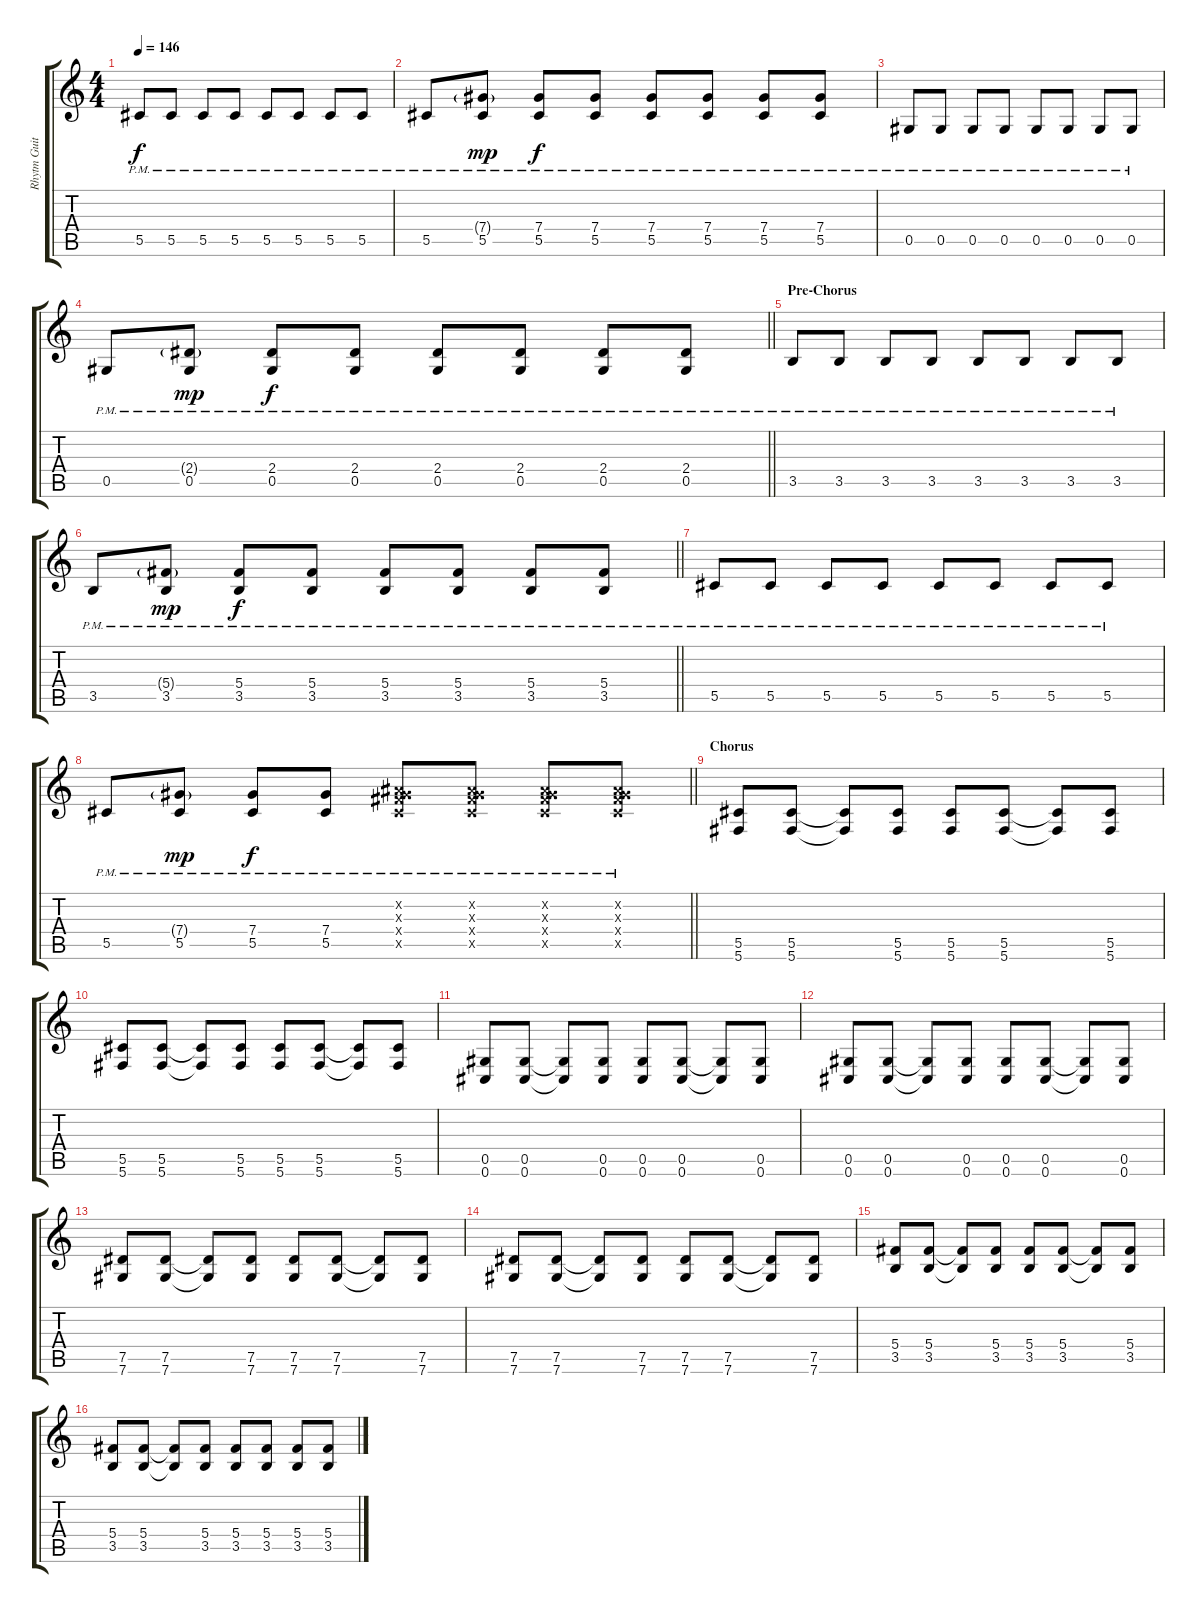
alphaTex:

\track ("Rhytm Guitar [L]" "Rhytm Guit") {instrument distortionguitar}
\staff {score tabs}
\tuning (Eb4 Bb3 Gb3 Db3 Ab2 Db2) {hide}
\ts (4 4)
\tempo 146
\clef g2
\ks c
5.5{pm}.8{dy f} 5.5{pm}.8 5.5{pm}.8 5.5{pm}.8 5.5{pm}.8 5.5{pm}.8 5.5{pm}.8 5.5{pm}.8 |
5.5{pm}.8 (7.4{g pm} 5.5{pm}).8{dy mp} (7.4{pm} 5.5{pm}).8{dy f} (7.4{pm} 5.5{pm}).8 (7.4{pm} 5.5{pm}).8 (7.4{pm} 5.5{pm}).8 (7.4{pm} 5.5{pm}).8 (7.4{pm} 5.5{pm}).8 |
0.5{pm}.8 0.5{pm}.8 0.5{pm}.8 0.5{pm}.8 0.5{pm}.8 0.5{pm}.8 0.5{pm}.8 0.5{pm}.8 |
\barLineRight lightlight
0.5{pm}.8 (2.4{g pm} 0.5{pm}).8{dy mp} (2.4{pm} 0.5{pm}).8{dy f} (2.4{pm} 0.5{pm}).8 (2.4{pm} 0.5{pm}).8 (2.4{pm} 0.5{pm}).8 (2.4{pm} 0.5{pm}).8 (2.4{pm} 0.5{pm}).8 |
\section ("" "Pre-Chorus")
3.5{pm}.8 3.5{pm}.8 3.5{pm}.8 3.5{pm}.8 3.5{pm}.8 3.5{pm}.8 3.5{pm}.8 3.5{pm}.8 |
\barLineRight lightlight
3.5{pm}.8 (5.4{g pm} 3.5{pm}).8{dy mp} (5.4{pm} 3.5{pm}).8{dy f} (5.4{pm} 3.5{pm}).8 (5.4{pm} 3.5{pm}).8 (5.4{pm} 3.5{pm}).8 (5.4{pm} 3.5{pm}).8 (5.4{pm} 3.5{pm}).8 |
5.5{pm}.8 5.5{pm}.8 5.5{pm}.8 5.5{pm}.8 5.5{pm}.8 5.5{pm}.8 5.5{pm}.8 5.5{pm}.8 |
\barLineRight lightlight
5.5{pm}.8 (7.4{g pm} 5.5{pm}).8{dy mp} (7.4{pm} 5.5{pm}).8{dy f} (7.4{pm} 5.5{pm}).8 (0.2{x} 0.3{x} 7.4{pm x} 5.5{pm x}).8 (0.2{x} 0.3{x} 7.4{pm x} 5.5{pm x}).8 (0.2{x} 0.3{x} 7.4{pm x} 5.5{pm x}).8 (0.2{x} 0.3{x} 7.4{pm x} 5.5{pm x}).8 |
\section ("" "Chorus")
(5.5 5.6).8 (5.5 5.6).8 (5.5{t} 5.6{t}).8 (5.5 5.6).8 (5.5 5.6).8 (5.5 5.6).8 (5.5{t} 5.6{t}).8 (5.5 5.6).8 |
(5.5 5.6).8 (5.5 5.6).8 (5.5{t} 5.6{t}).8 (5.5 5.6).8 (5.5 5.6).8 (5.5 5.6).8 (5.5{t} 5.6{t}).8 (5.5 5.6).8 |
(0.5 0.6).8 (0.5 0.6).8 (0.5{t} 0.6{t}).8 (0.5 0.6).8 (0.5 0.6).8 (0.5 0.6).8 (0.5{t} 0.6{t}).8 (0.5 0.6).8 |
(0.5 0.6).8 (0.5 0.6).8 (0.5{t} 0.6{t}).8 (0.5 0.6).8 (0.5 0.6).8 (0.5 0.6).8 (0.5{t} 0.6{t}).8 (0.5 0.6).8 |
(7.5 7.6).8 (7.5 7.6).8 (7.5{t} 7.6{t}).8 (7.5 7.6).8 (7.5 7.6).8 (7.5 7.6).8 (7.5{t} 7.6{t}).8 (7.5 7.6).8 |
(7.5 7.6).8 (7.5 7.6).8 (7.5{t} 7.6{t}).8 (7.5 7.6).8 (7.5 7.6).8 (7.5 7.6).8 (7.5{t} 7.6{t}).8 (7.5 7.6).8 |
(5.4 3.5).8 (5.4 3.5).8 (5.4{t} 3.5{t}).8 (5.4 3.5).8 (5.4 3.5).8 (5.4 3.5).8 (5.4{t} 3.5{t}).8 (5.4 3.5).8 |
(5.4 3.5).8 (5.4 3.5).8 (5.4{t} 3.5{t}).8 (5.4 3.5).8 (5.4 3.5).8 (5.4 3.5).8 (5.4 3.5).8 (5.4 3.5).8
